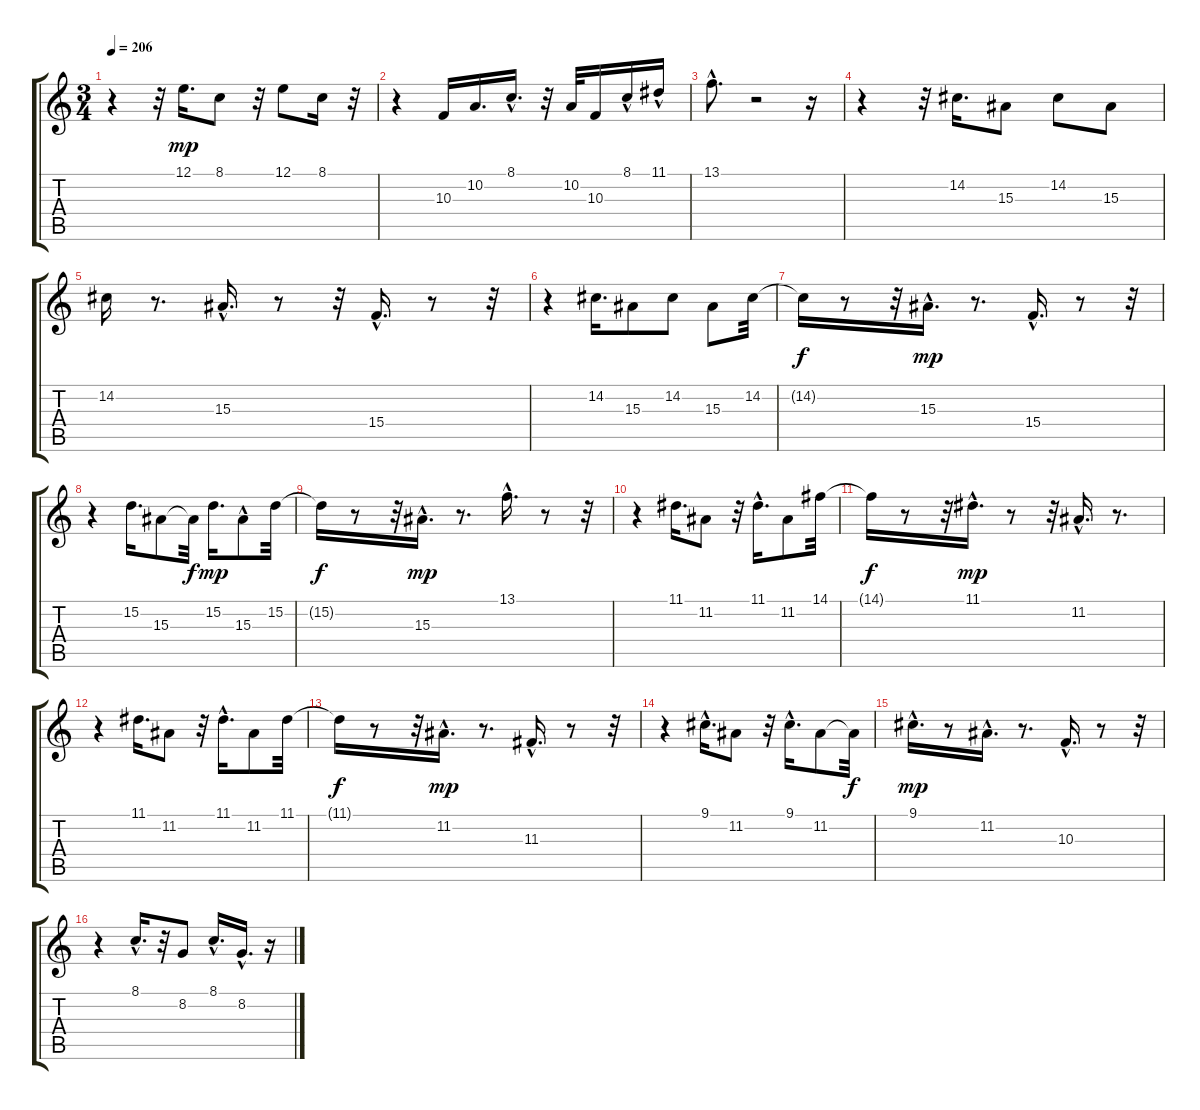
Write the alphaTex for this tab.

\track "" {instrument electricpiano1}
\staff {score tabs}
\tuning (E4 B3 G3 D3 A2 E2) {hide}
\ts (3 4)
\tempo 206
\clef g2
\ks c
r.4{dy mp} r.32 12.1.16{d} 8.1.8 r.32 12.1.8 8.1.16 r.32 |
r.4 10.3.16 10.2.16{d} 8.1{hac}.16{d} r.32 10.2.32 10.3.16 8.1{hac}.16 11.1{hac}.16 |
13.1{hac}.8{d} r.2 r.16 |
r.4 r.32 14.2.16{d} 15.3.8 14.2.8 15.3.8 |
14.2.16 r.8{d} 15.3{hac}.16{d} r.8 r.32 15.4{hac}.16{d} r.8 r.32 |
r.4 14.2.16{d} 15.3.8 14.2.8 15.3.8 14.2.32 |
14.2{t}.16{dy f} r.8 r.32 15.3{hac}.16{d dy mp} r.8{d} 15.4{hac}.16{d} r.8 r.32 |
r.4 15.2.16{d} 15.3.8 15.3{t}.32{dy f} 15.2.16{d dy mp} 15.3{hac}.8 15.2.32 |
15.2{t}.16{dy f} r.8 r.32 15.3{hac}.16{d dy mp} r.8{d} 13.1{hac}.16{d} r.8 r.32 |
r.4 11.1.16{d} 11.2.8 r.32 11.1{hac}.16{d} 11.2.8 14.1.32 |
14.1{t}.16{dy f} r.8 r.32 11.1{hac}.16{d dy mp} r.8 r.32 11.2{hac}.16{d} r.8{d} |
r.4 11.1.16{d} 11.2.8 r.32 11.1{hac}.16{d} 11.2.8 11.1.32 |
11.1{t}.16{dy f} r.8 r.32 11.2{hac}.16{d dy mp} r.8{d} 11.3{hac}.16{d} r.8 r.32 |
r.4 9.1{hac}.16{d} 11.2.8 r.32 9.1{hac}.16{d} 11.2.8 11.2{t}.32{dy f} |
9.1{hac}.16{d dy mp} r.8 11.2{hac}.16{d} r.8{d} 10.3{hac}.16{d} r.8 r.32 |
r.4 8.1{hac}.16{d} r.32 8.2.8 8.1{hac}.16{d} 8.2{hac}.16{d} r.16
